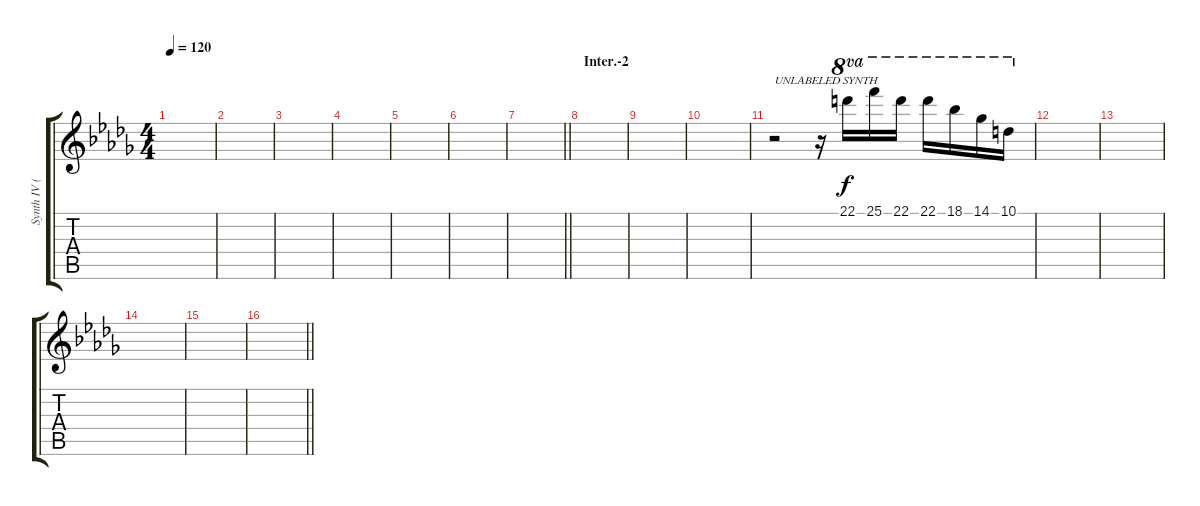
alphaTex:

\track ("Synth IV (Kotobuki Tsumugi)" "Synth IV (") {instrument vibraphone}
\staff {score tabs}
\tuning (E5 B4 G4 D4 A3 E3) {hide}
\ts (4 4)
\tempo 120
\clef g2
\ks db
|
|
|
|
|
|
\barLineRight lightlight
|
\section ("" "Inter.-2")
|
|
|
r.2{txt "UNLABELED SYNTH"} r.16 22.1.16{ot 8va} 25.1.16{ot 8va} 22.1.16{ot 8va} 22.1.16{ot 8va} 18.1.16{ot 8va} 14.1.16{ot 8va} 10.1.16{ot 8va} |
|
|
|
|
\barLineRight lightlight
